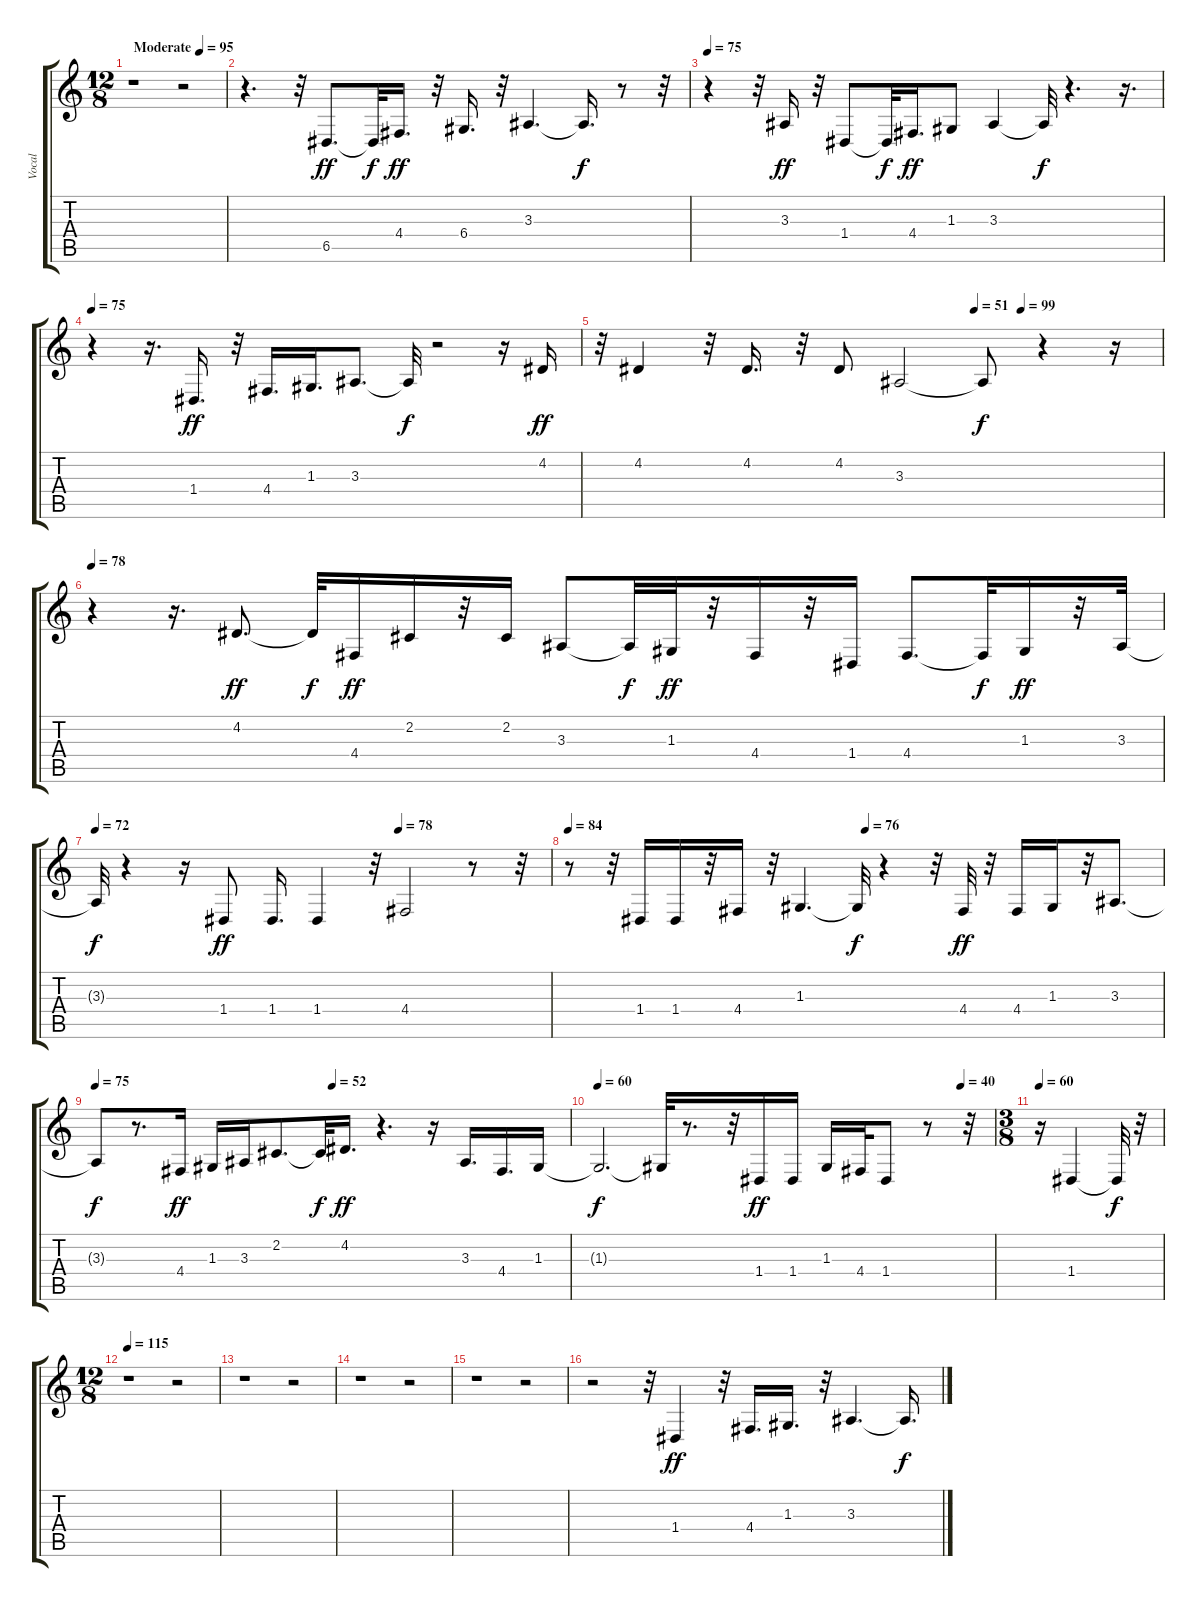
\track ("Vocal" "Vocal") {instrument flute}
\staff {score tabs}
\tuning (E4 B3 G3 D3 A2 E2) {hide}
\ts (12 8)
\tempo (95 "Moderate")
\clef g2
\ks c
r.1{dy ff instrument flute} r.2 |
r.4{d} r.32 6.5.8{d} 6.5{t}.32{dy f} 4.4.16{d dy ff} r.32 6.4.16{d} r.32 3.3.4{d} 3.3{t}.16{d dy f} r.8 r.32 |
\tempo 75
r.4 r.32 3.3.16{dy ff} r.32 1.4.8 1.4{t}.32{dy f} 4.4.16{d dy ff} 1.3.8 3.3.4 3.3{t}.32{dy f} r.4{d} r.16{d} |
\tempo 75
r.4 r.16{d} 1.4.16{d dy ff} r.32 4.4.16{d} 1.3.16{d} 3.3.8{d} 3.3{t}.32{dy f} r.2 r.16 4.2.16{dy ff} |
\tempo (51 0.6666666666666666)
\tempo (99 0.75)
r.32 4.2.4 r.32 4.2.16{d} r.32 4.2.8 3.3.2 3.3{t}.8{dy f} r.4 r.16 |
\tempo 78
r.4 r.16{d} 4.2.8{d dy ff} 4.2{t}.32{dy f} 4.4.16{dy ff} 2.2.16 r.32 2.2.16 3.3.8 3.3{t}.32{dy f} 1.3.32{dy ff} r.32 4.4.16 r.32 1.4.16 4.4.8{d} 4.4{t}.32{dy f} 1.3.16{dy ff} r.32 3.3.32 |
\tempo 72
\tempo (78 0.6666666666666666)
3.3{t}.32{dy f} r.4 r.16 1.4.8{dy ff} 1.4.16{d} 1.4.4 r.32 4.4.2 r.8 r.32 |
\tempo 84
\tempo (76 0.5)
r.8 r.32 1.4.16 1.4.16 r.32 4.4.16 r.32 1.3.4{d} 1.3{t}.32{dy f} r.4 r.32 4.4.32{dy ff} r.32 4.4.16 1.3.16 r.32 3.3.8{d} |
\tempo 75
\tempo (52 0.5)
3.3{t}.8{dy f} r.8{d} 4.4.16{dy ff} 1.3.16 3.3.16 2.2.8{d} 2.2{t}.32{dy f} 4.2.16{d dy ff} r.4{d} r.16 3.3.16{d} 4.4.16{d} 1.3.16 |
\tempo 60
\tempo (40 0.9166666666666666)
1.3{t}.2{d dy f} 1.3{t}.32 r.8{d} r.32 1.4.16{dy ff} 1.4.16 1.3.16 4.4.32 1.4.8 r.8 r.32 |
\ts (3 8)
\tempo 60
r.16 1.4.4 1.4{t}.32{dy f} r.32 |
\ts (12 8)
\tempo 115
r.1 r.2 |
r.1 r.2 |
r.1 r.2 |
r.1 r.2 |
r.2 r.32 1.4.4{dy ff} r.32 4.4.16{d} 1.3.16{d} r.32 3.3.4{d} 3.3{t}.16{d dy f}
